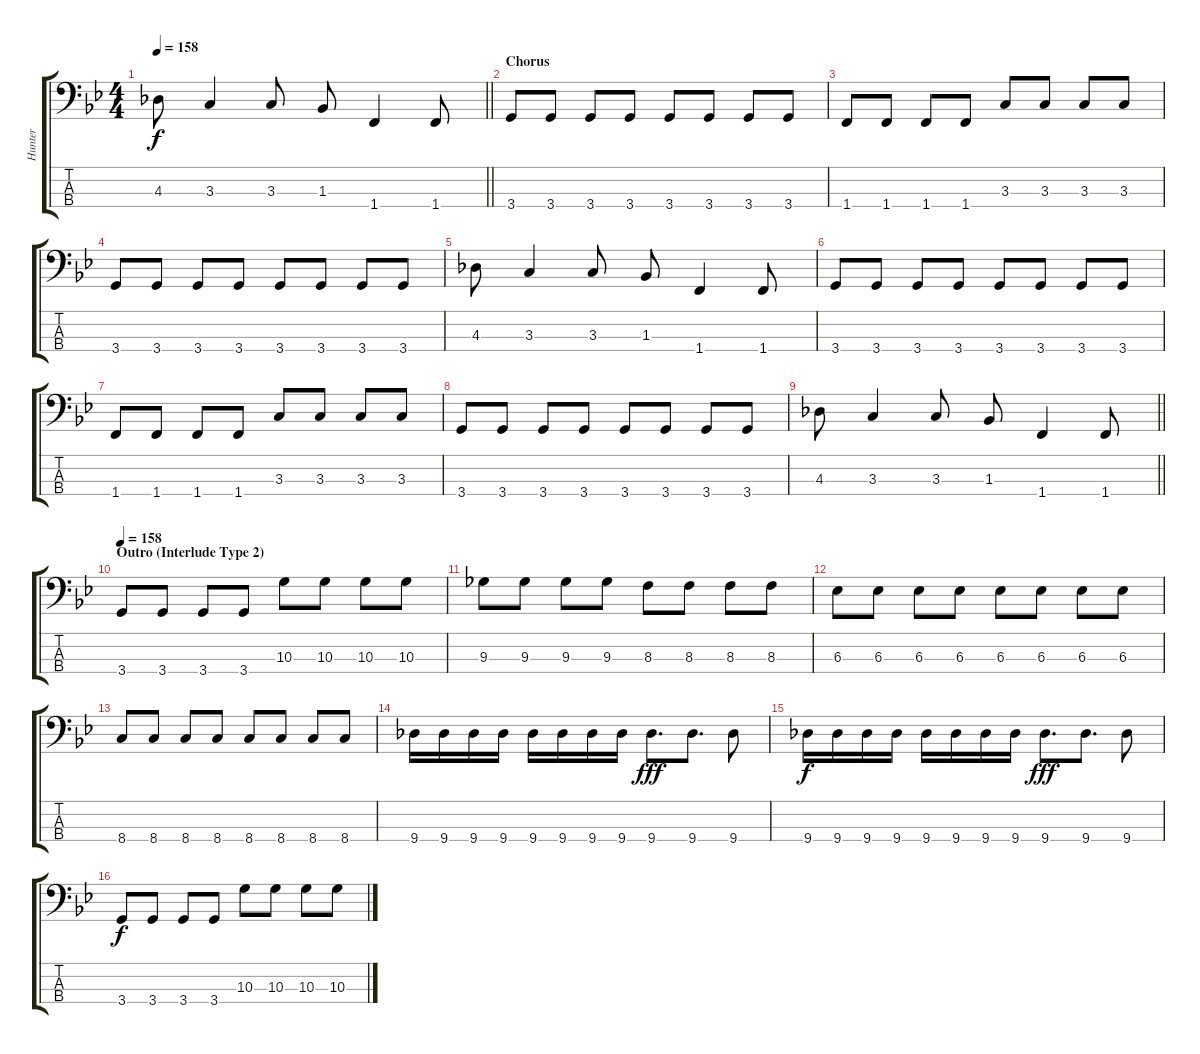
\track ("Hunter" "Hunter") {instrument electricbasspick}
\staff {score tabs}
\tuning (G2 D2 A1 E1) {hide}
\ts (4 4)
\tempo 158
\clef f4
\barLineRight lightlight
\ks gminor
4.3.8{dy f} 3.3.4 3.3.8 1.3.8 1.4.4 1.4.8 |
\section ("" "Chorus")
3.4.8 3.4.8 3.4.8 3.4.8 3.4.8 3.4.8 3.4.8 3.4.8 |
1.4.8 1.4.8 1.4.8 1.4.8 3.3.8 3.3.8 3.3.8 3.3.8 |
3.4.8 3.4.8 3.4.8 3.4.8 3.4.8 3.4.8 3.4.8 3.4.8 |
4.3.8 3.3.4 3.3.8 1.3.8 1.4.4 1.4.8 |
3.4.8 3.4.8 3.4.8 3.4.8 3.4.8 3.4.8 3.4.8 3.4.8 |
1.4.8 1.4.8 1.4.8 1.4.8 3.3.8 3.3.8 3.3.8 3.3.8 |
3.4.8 3.4.8 3.4.8 3.4.8 3.4.8 3.4.8 3.4.8 3.4.8 |
\barLineRight lightlight
4.3.8 3.3.4 3.3.8 1.3.8 1.4.4 1.4.8 |
\section ("" "Outro (Interlude Type 2)")
\tempo 158
3.4.8 3.4.8 3.4.8 3.4.8 10.3.8 10.3.8 10.3.8 10.3.8 |
9.3.8 9.3.8 9.3.8 9.3.8 8.3.8 8.3.8 8.3.8 8.3.8 |
6.3.8 6.3.8 6.3.8 6.3.8 6.3.8 6.3.8 6.3.8 6.3.8 |
8.4.8 8.4.8 8.4.8 8.4.8 8.4.8 8.4.8 8.4.8 8.4.8 |
9.4.16 9.4.16 9.4.16 9.4.16 9.4.16 9.4.16 9.4.16 9.4.16 9.4.8{d dy fff} 9.4.8{d} 9.4.8 |
9.4.16{dy f} 9.4.16 9.4.16 9.4.16 9.4.16 9.4.16 9.4.16 9.4.16 9.4.8{d dy fff} 9.4.8{d} 9.4.8 |
3.4.8{dy f} 3.4.8 3.4.8 3.4.8 10.3.8 10.3.8 10.3.8 10.3.8
